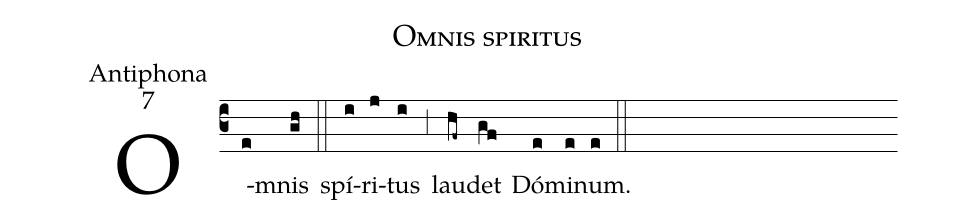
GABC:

name:Omnis spiritus;
office-part:Antiphona;
mode:7;
%%
(c3) O(e)mnis(gh) (::)
spí(i)ri(j)tus(i) (,3) lau(hf~)det(gf) Dó(e)mi(e)num.(e) (::)
